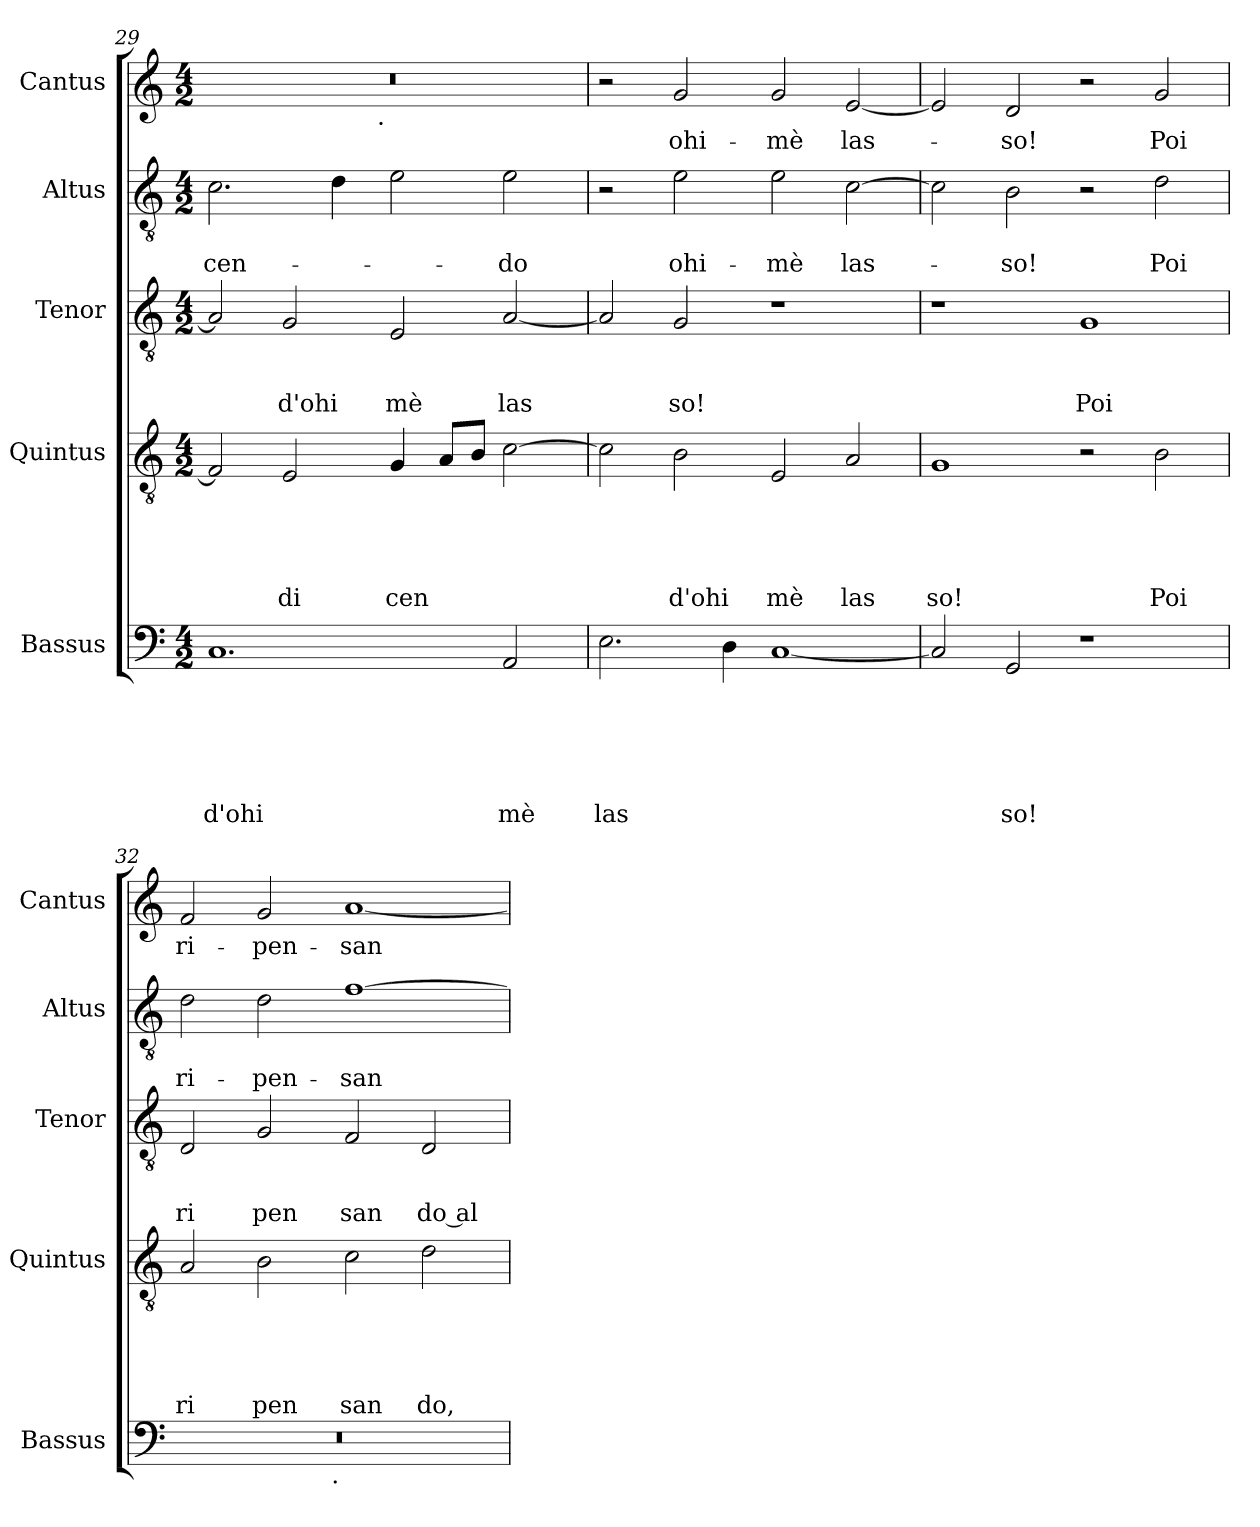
**kern	**text	**text	**text	**text	**text	**text	**kern	**text	**text	**text	**text	**text	**kern	**text	**text	**text	**kern	**text	**text	**kern	**text
*part5	*part5	*part5	*part5	*part5	*part5	*part5	*part4	*part4	*part4	*part4	*part4	*part4	*part3	*part3	*part3	*part3	*part2	*part2	*part2	*part1	*part1
*staff5	*staff5	*staff5	*staff5	*staff5	*staff5	*staff5	*staff4	*staff4	*staff4	*staff4	*staff4	*staff4	*staff3	*staff3	*staff3	*staff3	*staff2	*staff2	*staff2	*staff1	*staff1
*I"Bassus	*	*	*	*	*	*	*I"Quintus	*	*	*	*	*	*I"Tenor	*	*	*	*I"Altus	*	*	*I"Cantus	*
*I'Bassus	*	*	*	*	*	*	*I'Quintus	*	*	*	*	*	*I'Tenor	*	*	*	*I'Altus	*	*	*I'Cantus	*
*clefF4	*	*	*	*	*	*	*clefGv2	*	*	*	*	*	*clefGv2	*	*	*	*clefGv2	*	*	*clefG2	*
*k[]	*	*	*	*	*	*	*k[]	*	*	*	*	*	*k[]	*	*	*	*k[]	*	*	*k[]	*
*C:	*	*	*	*	*	*	*C:	*	*	*	*	*	*C:	*	*	*	*C:	*	*	*C:	*
*M4/2	*	*	*	*	*	*	*M4/2	*	*	*	*	*	*M4/2	*	*	*	*M4/2	*	*	*M4/2	*
=29	=29	=29	=29	=29	=29	=29	=29	=29	=29	=29	=29	=29	=29	=29	=29	=29	=29	=29	=29	=29	=29
!	!	!	!	!	!	!LO:LY:b	!	!	!	!	!	!	!	!	!	!	!	!	!LO:LY:b	!	!
*	*	*	*	*	*	*	*	*	*	*	*	*	*	*	*	*	*	*	*	*^	*
1.C	.	.	.	.	.	d'ohi	2F/]	.	.	.	.	.	2A/]	.	.	.	2.c\	.	-cen-	0r	2ryy	.
!	!	!	!	!	!	!	!	!	!	!	!	!LO:LY:b	!	!	!	!LO:LY:b	!	!	!	!	!	!
.	.	.	.	.	.	.	2E/	.	.	.	.	di	2G/	.	.	d'ohi	.	.	.	.	4...ryy	.
.	.	.	.	.	.	.	.	.	.	.	.	.	.	.	.	.	4d\	.	.	.	.	.
!	!	!	!	!	!	!	!	!	!	!	!	!	!	!	!	!	!	!	!	!	!LO:TX:b:t=.	!
.	.	.	.	.	.	.	.	.	.	.	.	.	.	.	.	.	.	.	.	.	1ryy	.
!	!	!	!	!	!	!	!	!	!	!	!	!LO:LY:b	!	!	!	!LO:LY:b	!	!	!	!	!	!
.	.	.	.	.	.	.	4G/	.	.	.	.	cen	2E/	.	.	mè	2e\	.	.	.	.	.
.	.	.	.	.	.	.	8A/L	.	.	.	.	.	.	.	.	.	.	.	.	.	.	.
.	.	.	.	.	.	.	8B/J	.	.	.	.	.	.	.	.	.	.	.	.	.	.	.
!	!	!	!	!	!	!LO:LY:b	!	!	!	!	!	!	!	!	!	!LO:LY:b	!	!	!LO:LY:b	!	!	!
2AA/	.	.	.	.	.	mè	[>2c\	.	.	.	.	.	[<2A/	.	.	las	2e\	.	-do	.	.	.
.	.	.	.	.	.	.	.	.	.	.	.	.	.	.	.	.	.	.	.	.	32ryy	.
=30	=30	=30	=30	=30	=30	=30	=30	=30	=30	=30	=30	=30	=30	=30	=30	=30	=30	=30	=30	=30	=30	=30
!	!	!	!	!	!	!LO:LY:b	!	!	!	!	!	!	!	!	!	!	!	!	!	!	!	!
*	*	*	*	*	*	*	*	*	*	*	*	*	*	*	*	*	*	*	*	*v	*v	*
2.E\	.	.	.	.	.	las	2c\]	.	.	.	.	.	2A/]	.	.	.	2r	.	.	2r	.
!	!	!	!	!	!	!	!	!	!	!	!	!LO:LY:b	!	!	!	!LO:LY:b	!	!	!LO:LY:b	!	!LO:LY:b
.	.	.	.	.	.	.	2B\	.	.	.	.	d'ohi	2G/	.	.	so!	2e\	.	ohi-	2g/	ohi-
4D\	.	.	.	.	.	.	.	.	.	.	.	.	.	.	.	.	.	.	.	.	.
!	!	!	!	!	!	!	!	!	!	!	!	!LO:LY:b	!	!	!	!	!	!	!LO:LY:b	!	!LO:LY:b
[<1C	.	.	.	.	.	.	2E/	.	.	.	.	mè	1r	.	.	.	2e\	.	-mè	2g/	-mè
!	!	!	!	!	!	!	!	!	!	!	!	!LO:LY:b	!	!	!	!	!	!	!LO:LY:b	!	!LO:LY:b
.	.	.	.	.	.	.	2A/	.	.	.	.	las	.	.	.	.	[>2c\	.	las-	[<2e/	las-
=31	=31	=31	=31	=31	=31	=31	=31	=31	=31	=31	=31	=31	=31	=31	=31	=31	=31	=31	=31	=31	=31
!	!	!	!	!	!	!	!	!	!	!	!	!LO:LY:b	!	!	!	!	!	!	!	!	!
2C/]	.	.	.	.	.	.	1G	.	.	.	.	so!	1r	.	.	.	2c\]	.	.	2e/]	.
!	!	!	!	!	!	!LO:LY:b	!	!	!	!	!	!	!	!	!	!	!	!	!LO:LY:b	!	!LO:LY:b
2GG/	.	.	.	.	.	so!	.	.	.	.	.	.	.	.	.	.	2B\	.	-so!	2d/	-so!
!	!	!	!	!	!	!	!	!	!	!	!	!	!	!	!	!LO:LY:b	!	!	!	!	!
1r	.	.	.	.	.	.	2r	.	.	.	.	.	1G	.	.	Poi	2r	.	.	2r	.
!	!	!	!	!	!	!	!	!	!	!	!	!LO:LY:b	!	!	!	!	!	!	!LO:LY:b	!	!LO:LY:b
.	.	.	.	.	.	.	2B\	.	.	.	.	Poi	.	.	.	.	2d\	.	Poi	2g/	Poi
=32	=32	=32	=32	=32	=32	=32	=32	=32	=32	=32	=32	=32	=32	=32	=32	=32	=32	=32	=32	=32	=32
!	!	!	!	!	!	!	!	!	!	!	!	!LO:LY:b	!	!	!	!LO:LY:b	!	!	!LO:LY:b	!	!LO:LY:b
*^	*	*	*	*	*	*	*	*	*	*	*	*	*	*	*	*	*	*	*	*	*
0r	2ryy	.	.	.	.	.	.	2A/	.	.	.	.	ri	2D/	.	.	ri	2d\	.	ri-	2f/	ri-
!	!	!	!	!	!	!	!	!	!	!	!	!	!LO:LY:b	!	!	!	!LO:LY:b	!	!	!LO:LY:b	!	!LO:LY:b
.	4...ryy	.	.	.	.	.	.	2B\	.	.	.	.	pen	2G/	.	.	pen	2d\	.	-pen-	2g/	-pen-
!	!LO:TX:b:t=.	!	!	!	!	!	!	!	!	!	!	!	!	!	!	!	!	!	!	!	!	!
.	1ryy	.	.	.	.	.	.	.	.	.	.	.	.	.	.	.	.	.	.	.	.	.
!	!	!	!	!	!	!	!	!	!	!	!	!	!LO:LY:b	!	!	!	!LO:LY:b	!	!	!LO:LY:b	!	!LO:LY:b
.	.	.	.	.	.	.	.	2c\	.	.	.	.	san	2F/	.	.	san	[>1f	.	-san-	[<1a	-san-
!	!	!	!	!	!	!	!	!	!	!	!	!	!LO:LY:b	!	!	!	!LO:LY:b:rj	!	!	!	!	!
.	.	.	.	.	.	.	.	2d\	.	.	.	.	do,	2D/	.	.	do al	.	.	.	.	.
.	32ryy	.	.	.	.	.	.	.	.	.	.	.	.	.	.	.	.	.	.	.	.	.
*v	*v	*	*	*	*	*	*	*	*	*	*	*	*	*	*	*	*	*	*	*	*	*
=	=	=	=	=	=	=	=	=	=	=	=	=	=	=	=	=	=	=	=	=	=
*-	*-	*-	*-	*-	*-	*-	*-	*-	*-	*-	*-	*-	*-	*-	*-	*-	*-	*-	*-	*-	*-
